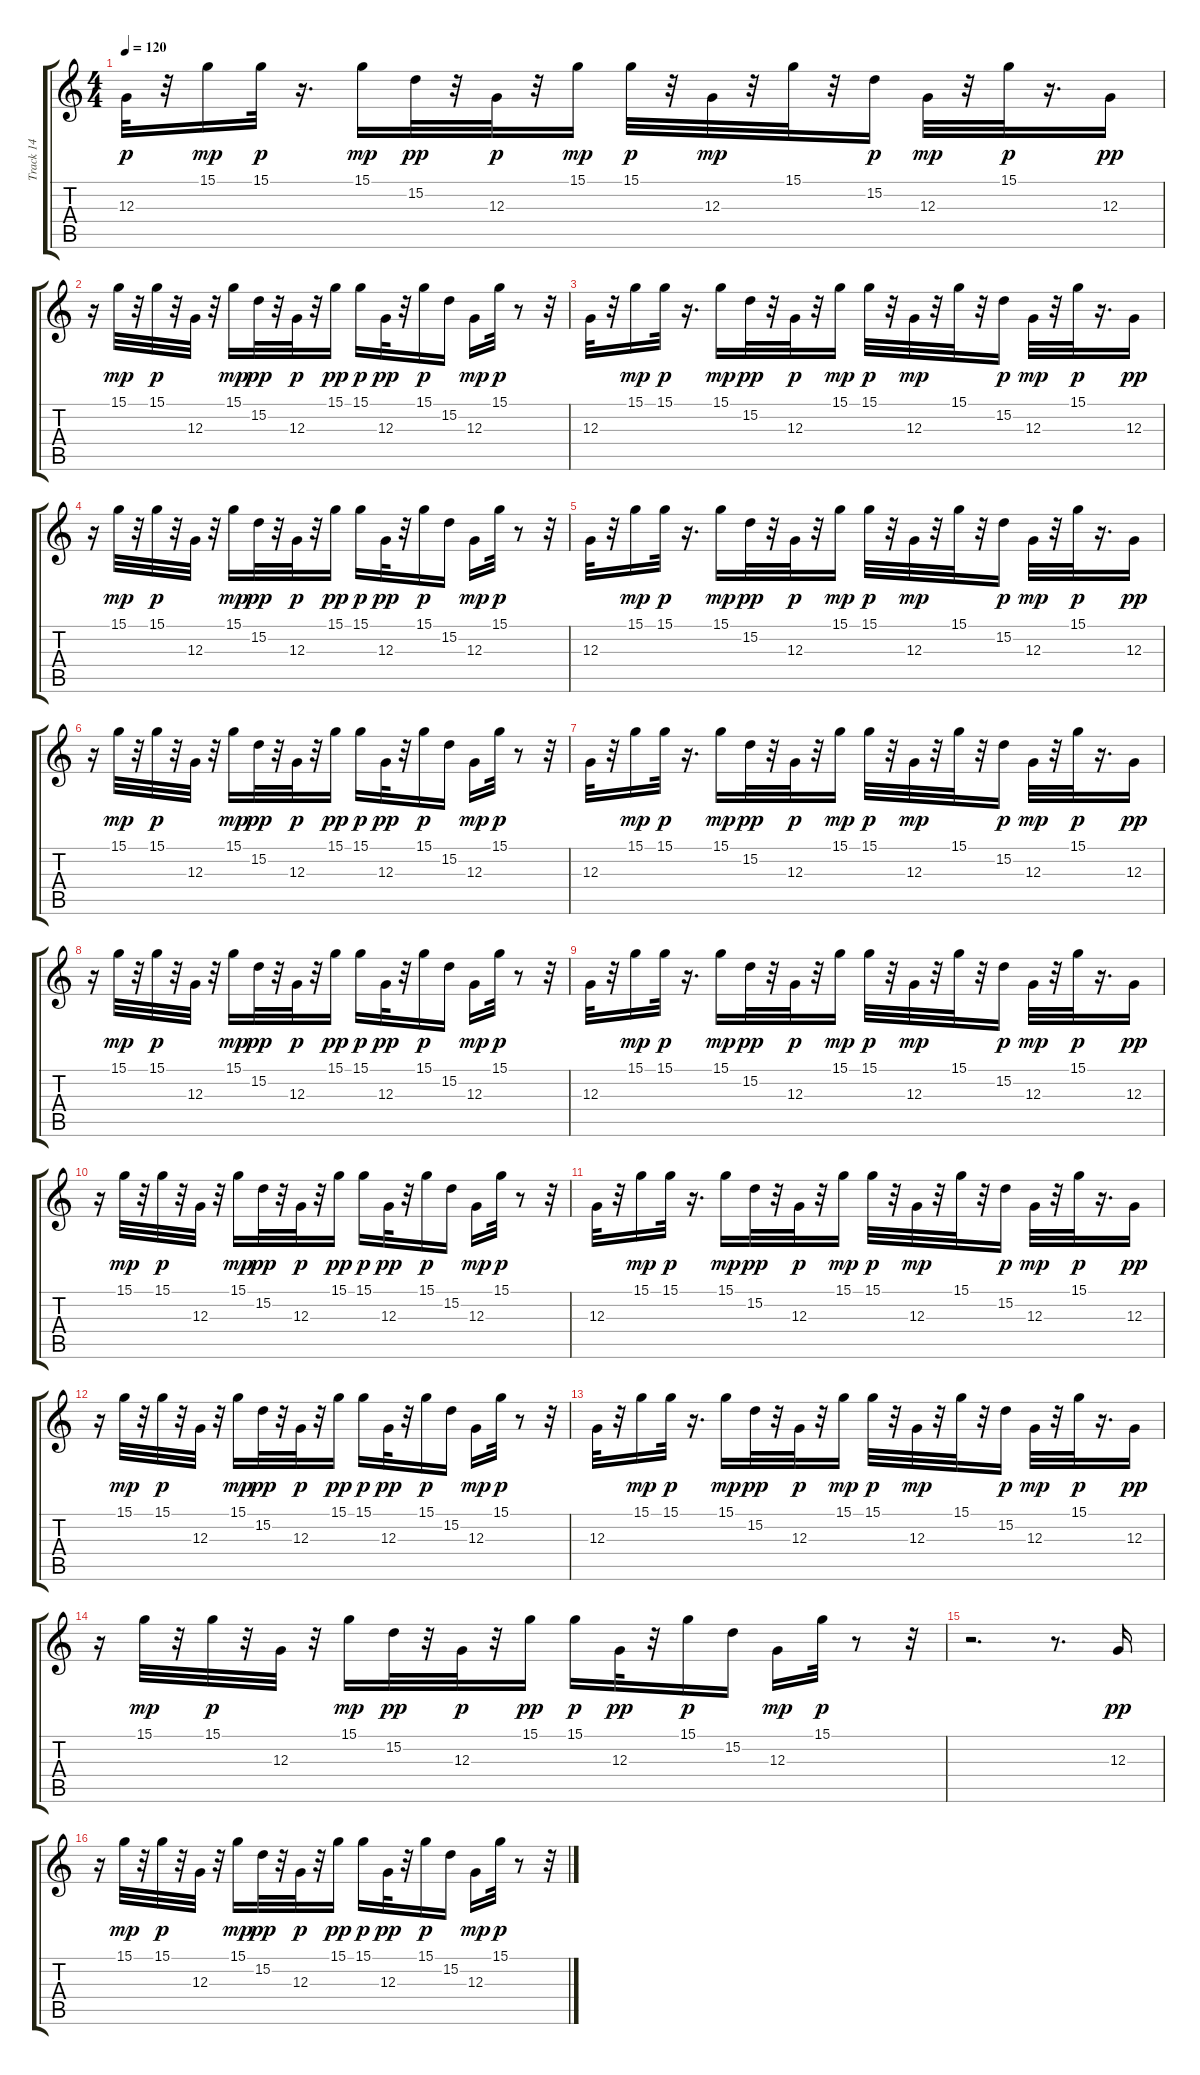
\track ("Track 14" "Track 14") {instrument synthdrum}
\staff {score tabs}
\tuning (E4 B3 G3 D3 A2 E2) {hide}
\ts (4 4)
\tempo 120
\clef g2
\ks c
12.3.32{dy p} r.32 15.1.16{dy mp} 15.1.32{dy p} r.16{d} 15.1.16{dy mp} 15.2.32{dy pp} r.32 12.3.32{dy p} r.32 15.1.16{dy mp} 15.1.32{dy p} r.32 12.3.32{dy mp} r.32 15.1.32 r.32 15.2.16{dy p} 12.3.32{dy mp} r.32 15.1.32{dy p} r.16{d} 12.3.16{dy pp} |
r.16 15.1.32{dy mp} r.32 15.1.32{dy p} r.32 12.3.32 r.32 15.1.16{dy mp} 15.2.32{dy pp} r.32 12.3.32{dy p} r.32 15.1.16{dy pp} 15.1.16{dy p} 12.3.32{dy pp} r.32 15.1.16{dy p} 15.2.16 12.3.16{dy mp} 15.1.32{dy p} r.8 r.32 |
12.3.32 r.32 15.1.16{dy mp} 15.1.32{dy p} r.16{d} 15.1.16{dy mp} 15.2.32{dy pp} r.32 12.3.32{dy p} r.32 15.1.16{dy mp} 15.1.32{dy p} r.32 12.3.32{dy mp} r.32 15.1.32 r.32 15.2.16{dy p} 12.3.32{dy mp} r.32 15.1.32{dy p} r.16{d} 12.3.16{dy pp} |
r.16 15.1.32{dy mp} r.32 15.1.32{dy p} r.32 12.3.32 r.32 15.1.16{dy mp} 15.2.32{dy pp} r.32 12.3.32{dy p} r.32 15.1.16{dy pp} 15.1.16{dy p} 12.3.32{dy pp} r.32 15.1.16{dy p} 15.2.16 12.3.16{dy mp} 15.1.32{dy p} r.8 r.32 |
12.3.32 r.32 15.1.16{dy mp} 15.1.32{dy p} r.16{d} 15.1.16{dy mp} 15.2.32{dy pp} r.32 12.3.32{dy p} r.32 15.1.16{dy mp} 15.1.32{dy p} r.32 12.3.32{dy mp} r.32 15.1.32 r.32 15.2.16{dy p} 12.3.32{dy mp} r.32 15.1.32{dy p} r.16{d} 12.3.16{dy pp} |
r.16 15.1.32{dy mp} r.32 15.1.32{dy p} r.32 12.3.32 r.32 15.1.16{dy mp} 15.2.32{dy pp} r.32 12.3.32{dy p} r.32 15.1.16{dy pp} 15.1.16{dy p} 12.3.32{dy pp} r.32 15.1.16{dy p} 15.2.16 12.3.16{dy mp} 15.1.32{dy p} r.8 r.32 |
12.3.32 r.32 15.1.16{dy mp} 15.1.32{dy p} r.16{d} 15.1.16{dy mp} 15.2.32{dy pp} r.32 12.3.32{dy p} r.32 15.1.16{dy mp} 15.1.32{dy p} r.32 12.3.32{dy mp} r.32 15.1.32 r.32 15.2.16{dy p} 12.3.32{dy mp} r.32 15.1.32{dy p} r.16{d} 12.3.16{dy pp} |
r.16 15.1.32{dy mp} r.32 15.1.32{dy p} r.32 12.3.32 r.32 15.1.16{dy mp} 15.2.32{dy pp} r.32 12.3.32{dy p} r.32 15.1.16{dy pp} 15.1.16{dy p} 12.3.32{dy pp} r.32 15.1.16{dy p} 15.2.16 12.3.16{dy mp} 15.1.32{dy p} r.8 r.32 |
12.3.32 r.32 15.1.16{dy mp} 15.1.32{dy p} r.16{d} 15.1.16{dy mp} 15.2.32{dy pp} r.32 12.3.32{dy p} r.32 15.1.16{dy mp} 15.1.32{dy p} r.32 12.3.32{dy mp} r.32 15.1.32 r.32 15.2.16{dy p} 12.3.32{dy mp} r.32 15.1.32{dy p} r.16{d} 12.3.16{dy pp} |
r.16 15.1.32{dy mp} r.32 15.1.32{dy p} r.32 12.3.32 r.32 15.1.16{dy mp} 15.2.32{dy pp} r.32 12.3.32{dy p} r.32 15.1.16{dy pp} 15.1.16{dy p} 12.3.32{dy pp} r.32 15.1.16{dy p} 15.2.16 12.3.16{dy mp} 15.1.32{dy p} r.8 r.32 |
12.3.32 r.32 15.1.16{dy mp} 15.1.32{dy p} r.16{d} 15.1.16{dy mp} 15.2.32{dy pp} r.32 12.3.32{dy p} r.32 15.1.16{dy mp} 15.1.32{dy p} r.32 12.3.32{dy mp} r.32 15.1.32 r.32 15.2.16{dy p} 12.3.32{dy mp} r.32 15.1.32{dy p} r.16{d} 12.3.16{dy pp} |
r.16 15.1.32{dy mp} r.32 15.1.32{dy p} r.32 12.3.32 r.32 15.1.16{dy mp} 15.2.32{dy pp} r.32 12.3.32{dy p} r.32 15.1.16{dy pp} 15.1.16{dy p} 12.3.32{dy pp} r.32 15.1.16{dy p} 15.2.16 12.3.16{dy mp} 15.1.32{dy p} r.8 r.32 |
12.3.32 r.32 15.1.16{dy mp} 15.1.32{dy p} r.16{d} 15.1.16{dy mp} 15.2.32{dy pp} r.32 12.3.32{dy p} r.32 15.1.16{dy mp} 15.1.32{dy p} r.32 12.3.32{dy mp} r.32 15.1.32 r.32 15.2.16{dy p} 12.3.32{dy mp} r.32 15.1.32{dy p} r.16{d} 12.3.16{dy pp} |
r.16 15.1.32{dy mp} r.32 15.1.32{dy p} r.32 12.3.32 r.32 15.1.16{dy mp} 15.2.32{dy pp} r.32 12.3.32{dy p} r.32 15.1.16{dy pp} 15.1.16{dy p} 12.3.32{dy pp} r.32 15.1.16{dy p} 15.2.16 12.3.16{dy mp} 15.1.32{dy p} r.8 r.32 |
r.2{d} r.8{d} 12.3.16{dy pp} |
r.16 15.1.32{dy mp} r.32 15.1.32{dy p} r.32 12.3.32 r.32 15.1.16{dy mp} 15.2.32{dy pp} r.32 12.3.32{dy p} r.32 15.1.16{dy pp} 15.1.16{dy p} 12.3.32{dy pp} r.32 15.1.16{dy p} 15.2.16 12.3.16{dy mp} 15.1.32{dy p} r.8 r.32
